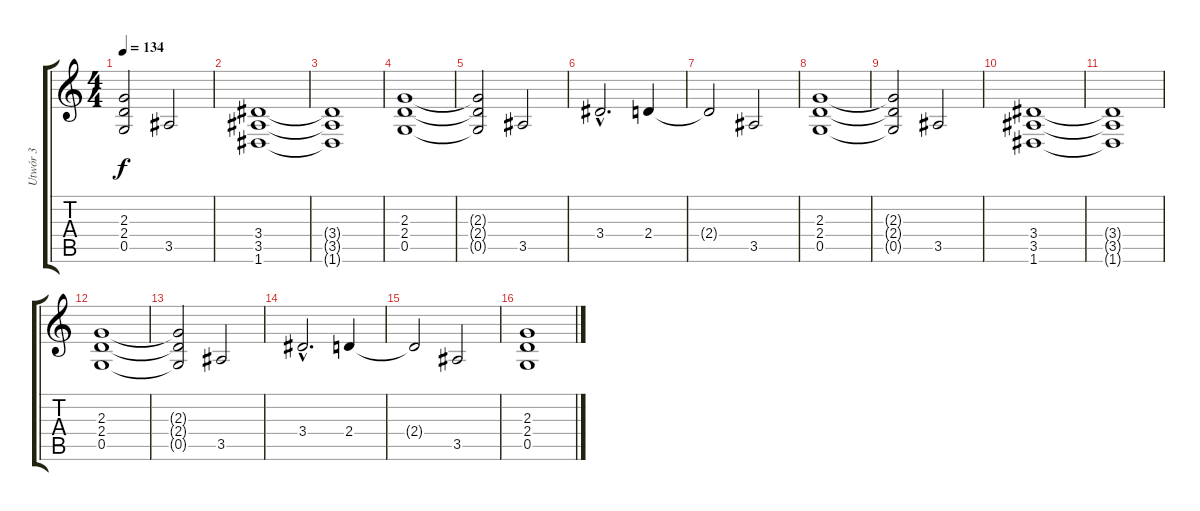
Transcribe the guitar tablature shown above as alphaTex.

\track ("Utwór 3" "Utwór 3") {instrument distortionguitar}
\staff {score tabs}
\tuning (D4 A3 F3 C3 G2 D2) {hide}
\ts (4 4)
\tempo 134
\clef g2
\ks c
(2.3{t} 2.4{t} 0.5{t}).2{dy f} 3.5.2 |
(3.4 3.5 1.6).1 |
(3.4{t} 3.5{t} 1.6{t}).1 |
(2.3 2.4 0.5).1 |
(2.3{t} 2.4{t} 0.5{t}).2 3.5.2 |
3.4{hac}.2{d} 2.4.4 |
2.4{t}.2 3.5.2 |
(2.3 2.4 0.5).1 |
(2.3{t} 2.4{t} 0.5{t}).2 3.5.2 |
(3.4 3.5 1.6).1 |
(3.4{t} 3.5{t} 1.6{t}).1 |
(2.3 2.4 0.5).1 |
(2.3{t} 2.4{t} 0.5{t}).2 3.5.2 |
3.4{hac}.2{d} 2.4.4 |
2.4{t}.2 3.5.2 |
(2.3 2.4 0.5).1
